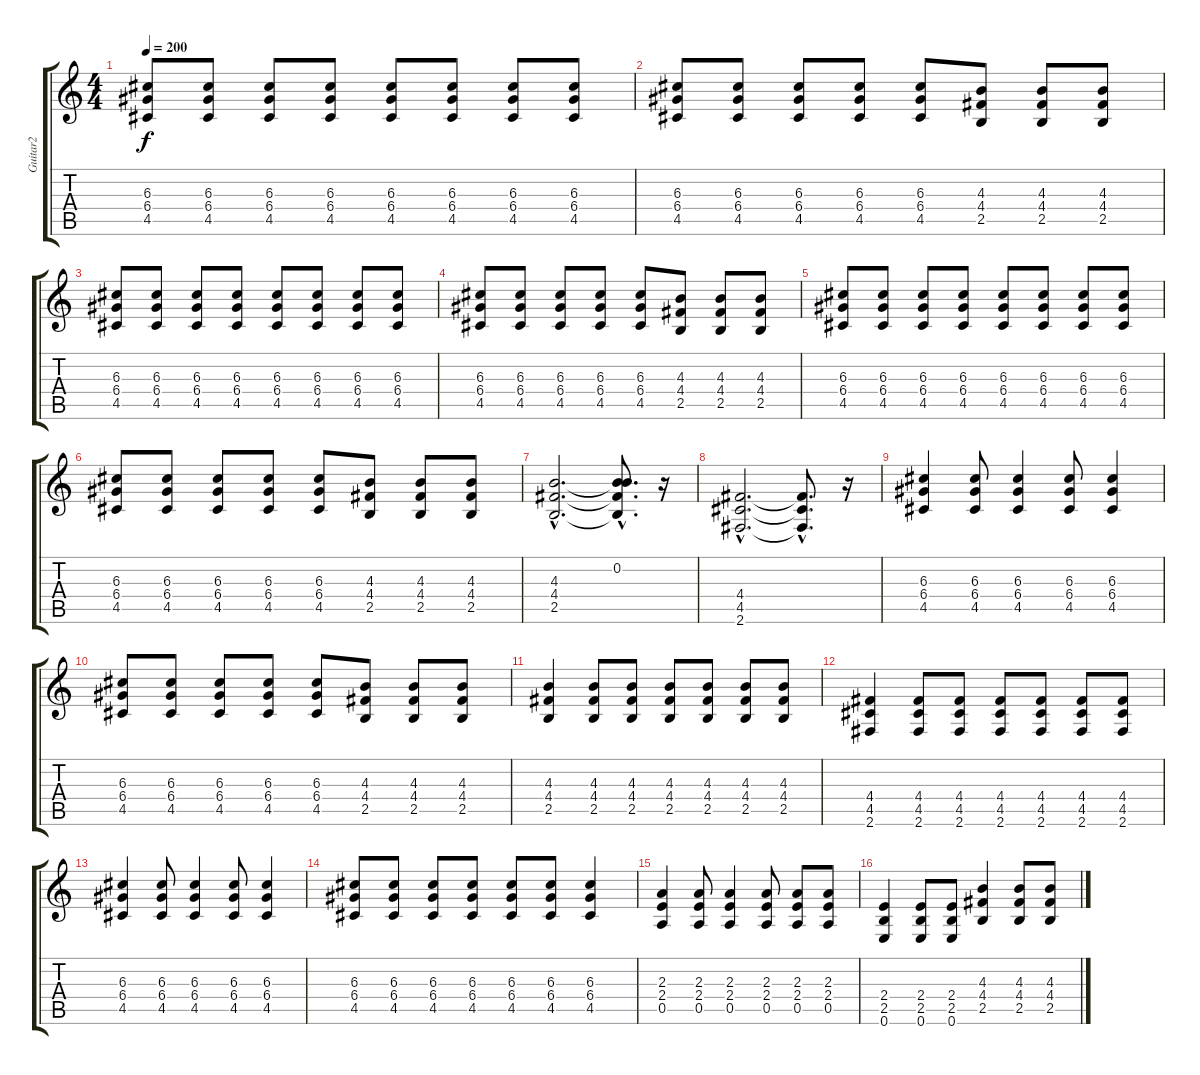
\track ("Guitar2" "Guitar2") {instrument distortionguitar}
\staff {score tabs}
\tuning (E4 B3 G3 D3 A2 E2) {hide}
\ts (4 4)
\tempo 200
\clef g2
\ks c
(6.3 6.4 4.5).8{dy f} (6.3 6.4 4.5).8 (6.3 6.4 4.5).8 (6.3 6.4 4.5).8 (6.3 6.4 4.5).8 (6.3 6.4 4.5).8 (6.3 6.4 4.5).8 (6.3 6.4 4.5).8 |
(6.3 6.4 4.5).8 (6.3 6.4 4.5).8 (6.3 6.4 4.5).8 (6.3 6.4 4.5).8 (6.3 6.4 4.5).8 (4.3 4.4 2.5).8 (4.3 4.4 2.5).8 (4.3 4.4 2.5).8 |
(6.3 6.4 4.5).8 (6.3 6.4 4.5).8 (6.3 6.4 4.5).8 (6.3 6.4 4.5).8 (6.3 6.4 4.5).8 (6.3 6.4 4.5).8 (6.3 6.4 4.5).8 (6.3 6.4 4.5).8 |
(6.3 6.4 4.5).8 (6.3 6.4 4.5).8 (6.3 6.4 4.5).8 (6.3 6.4 4.5).8 (6.3 6.4 4.5).8 (4.3 4.4 2.5).8 (4.3 4.4 2.5).8 (4.3 4.4 2.5).8 |
(6.3 6.4 4.5).8 (6.3 6.4 4.5).8 (6.3 6.4 4.5).8 (6.3 6.4 4.5).8 (6.3 6.4 4.5).8 (6.3 6.4 4.5).8 (6.3 6.4 4.5).8 (6.3 6.4 4.5).8 |
(6.3 6.4 4.5).8 (6.3 6.4 4.5).8 (6.3 6.4 4.5).8 (6.3 6.4 4.5).8 (6.3 6.4 4.5).8 (4.3 4.4 2.5).8 (4.3 4.4 2.5).8 (4.3 4.4 2.5).8 |
(4.3{hac} 4.4{hac} 2.5{hac}).2{d} (0.2{hac} 4.3{hac t} 4.4{hac t} 2.5{hac t}).8{d} r.16 |
(4.4{hac} 4.5{hac} 2.6{hac}).2{d} (4.4{hac t} 4.5{hac t} 2.6{hac t}).8{d} r.16 |
(6.3 6.4 4.5).4 (6.3 6.4 4.5).8 (6.3 6.4 4.5).4 (6.3 6.4 4.5).8 (6.3 6.4 4.5).4 |
(6.3 6.4 4.5).8 (6.3 6.4 4.5).8 (6.3 6.4 4.5).8 (6.3 6.4 4.5).8 (6.3 6.4 4.5).8 (4.3 4.4 2.5).8 (4.3 4.4 2.5).8 (4.3 4.4 2.5).8 |
(4.3 4.4 2.5).4 (4.3 4.4 2.5).8 (4.3 4.4 2.5).8 (4.3 4.4 2.5).8 (4.3 4.4 2.5).8 (4.3 4.4 2.5).8 (4.3 4.4 2.5).8 |
(4.4 4.5 2.6).4 (4.4 4.5 2.6).8 (4.4 4.5 2.6).8 (4.4 4.5 2.6).8 (4.4 4.5 2.6).8 (4.4 4.5 2.6).8 (4.4 4.5 2.6).8 |
(6.3 6.4 4.5).4 (6.3 6.4 4.5).8 (6.3 6.4 4.5).4 (6.3 6.4 4.5).8 (6.3 6.4 4.5).4 |
(6.3 6.4 4.5).8 (6.3 6.4 4.5).8 (6.3 6.4 4.5).8 (6.3 6.4 4.5).8 (6.3 6.4 4.5).8 (6.3 6.4 4.5).8 (6.3 6.4 4.5).4 |
(2.3 2.4 0.5).4 (2.3 2.4 0.5).8 (2.3 2.4 0.5).4 (2.3 2.4 0.5).8 (2.3 2.4 0.5).8 (2.3 2.4 0.5).8 |
(2.4 2.5 0.6).4 (2.4 2.5 0.6).8 (2.4 2.5 0.6).8 (4.3 4.4 2.5).4 (4.3 4.4 2.5).8 (4.3 4.4 2.5).8
